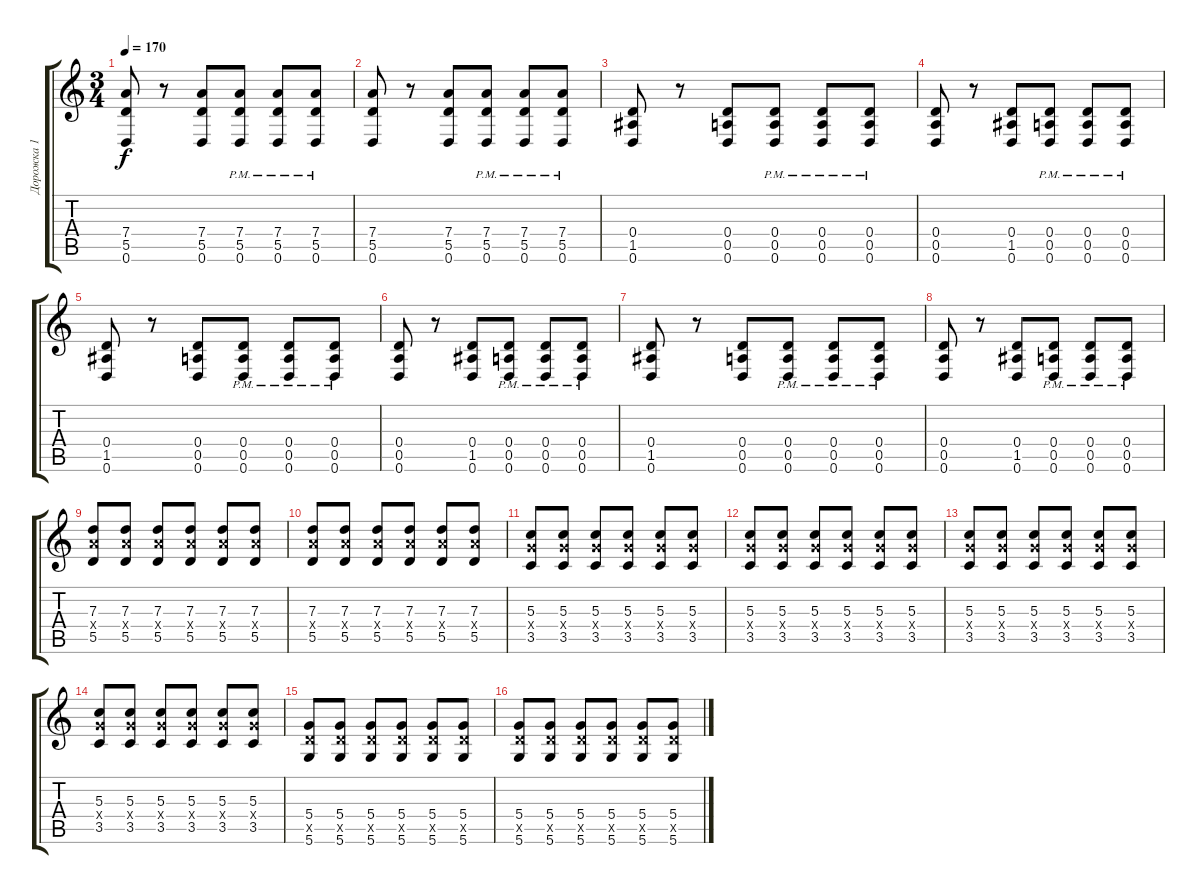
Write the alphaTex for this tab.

\track ("Дорожка 1" "Дорожка 1") {instrument overdrivenguitar}
\staff {score tabs}
\tuning (E4 B3 G3 D3 A2 D2) {hide}
\ts (3 4)
\tempo 170
\clef g2
\ks c
(7.4 5.5 0.6).8{dy f} r.8 (7.4 5.5 0.6).8 (7.4{pm} 5.5{pm} 0.6{pm}).8 (7.4{pm} 5.5{pm} 0.6{pm}).8 (7.4{pm} 5.5{pm} 0.6{pm}).8 |
(7.4 5.5 0.6).8 r.8 (7.4 5.5 0.6).8 (7.4{pm} 5.5{pm} 0.6{pm}).8 (7.4{pm} 5.5{pm} 0.6{pm}).8 (7.4{pm} 5.5{pm} 0.6{pm}).8 |
(0.4 1.5 0.6).8 r.8 (0.4 0.5 0.6).8 (0.4{pm} 0.5{pm} 0.6{pm}).8 (0.4{pm} 0.5{pm} 0.6{pm}).8 (0.4{pm} 0.5{pm} 0.6{pm}).8 |
(0.4 0.5 0.6).8 r.8 (0.4 1.5 0.6).8 (0.4{pm} 0.5{pm} 0.6{pm}).8 (0.4{pm} 0.5{pm} 0.6{pm}).8 (0.4{pm} 0.5{pm} 0.6{pm}).8 |
(0.4 1.5 0.6).8 r.8 (0.4 0.5 0.6).8 (0.4{pm} 0.5{pm} 0.6{pm}).8 (0.4{pm} 0.5{pm} 0.6{pm}).8 (0.4{pm} 0.5{pm} 0.6{pm}).8 |
(0.4 0.5 0.6).8 r.8 (0.4 1.5 0.6).8 (0.4{pm} 0.5{pm} 0.6{pm}).8 (0.4{pm} 0.5{pm} 0.6{pm}).8 (0.4{pm} 0.5{pm} 0.6{pm}).8 |
(0.4 1.5 0.6).8 r.8 (0.4 0.5 0.6).8 (0.4{pm} 0.5{pm} 0.6{pm}).8 (0.4{pm} 0.5{pm} 0.6{pm}).8 (0.4{pm} 0.5{pm} 0.6{pm}).8 |
(0.4 0.5 0.6).8 r.8 (0.4 1.5 0.6).8 (0.4{pm} 0.5{pm} 0.6{pm}).8 (0.4{pm} 0.5{pm} 0.6{pm}).8 (0.4{pm} 0.5{pm} 0.6{pm}).8 |
(7.3 7.4{x} 5.5).8{instrument overdrivenguitar} (7.3 7.4{x} 5.5).8 (7.3 7.4{x} 5.5).8 (7.3 7.4{x} 5.5).8 (7.3 7.4{x} 5.5).8 (7.3 7.4{x} 5.5).8 |
(7.3 7.4{x} 5.5).8 (7.3 7.4{x} 5.5).8 (7.3 7.4{x} 5.5).8 (7.3 7.4{x} 5.5).8 (7.3 7.4{x} 5.5).8 (7.3 7.4{x} 5.5).8 |
(5.3 5.4{x} 3.5).8 (5.3 5.4{x} 3.5).8 (5.3 5.4{x} 3.5).8 (5.3 5.4{x} 3.5).8 (5.3 5.4{x} 3.5).8 (5.3 5.4{x} 3.5).8 |
(5.3 5.4{x} 3.5).8 (5.3 5.4{x} 3.5).8 (5.3 5.4{x} 3.5).8 (5.3 5.4{x} 3.5).8 (5.3 5.4{x} 3.5).8 (5.3 5.4{x} 3.5).8 |
(5.3 5.4{x} 3.5).8 (5.3 5.4{x} 3.5).8 (5.3 5.4{x} 3.5).8 (5.3 5.4{x} 3.5).8 (5.3 5.4{x} 3.5).8 (5.3 5.4{x} 3.5).8 |
(5.3 5.4{x} 3.5).8 (5.3 5.4{x} 3.5).8 (5.3 5.4{x} 3.5).8 (5.3 5.4{x} 3.5).8 (5.3 5.4{x} 3.5).8 (5.3 5.4{x} 3.5).8 |
(5.4 5.5{x} 5.6).8 (5.4 5.5{x} 5.6).8 (5.4 5.5{x} 5.6).8 (5.4 5.5{x} 5.6).8 (5.4 5.5{x} 5.6).8 (5.4 5.5{x} 5.6).8 |
(5.4 5.5{x} 5.6).8 (5.4 5.5{x} 5.6).8 (5.4 5.5{x} 5.6).8 (5.4 5.5{x} 5.6).8 (5.4 5.5{x} 5.6).8 (5.4 5.5{x} 5.6).8
